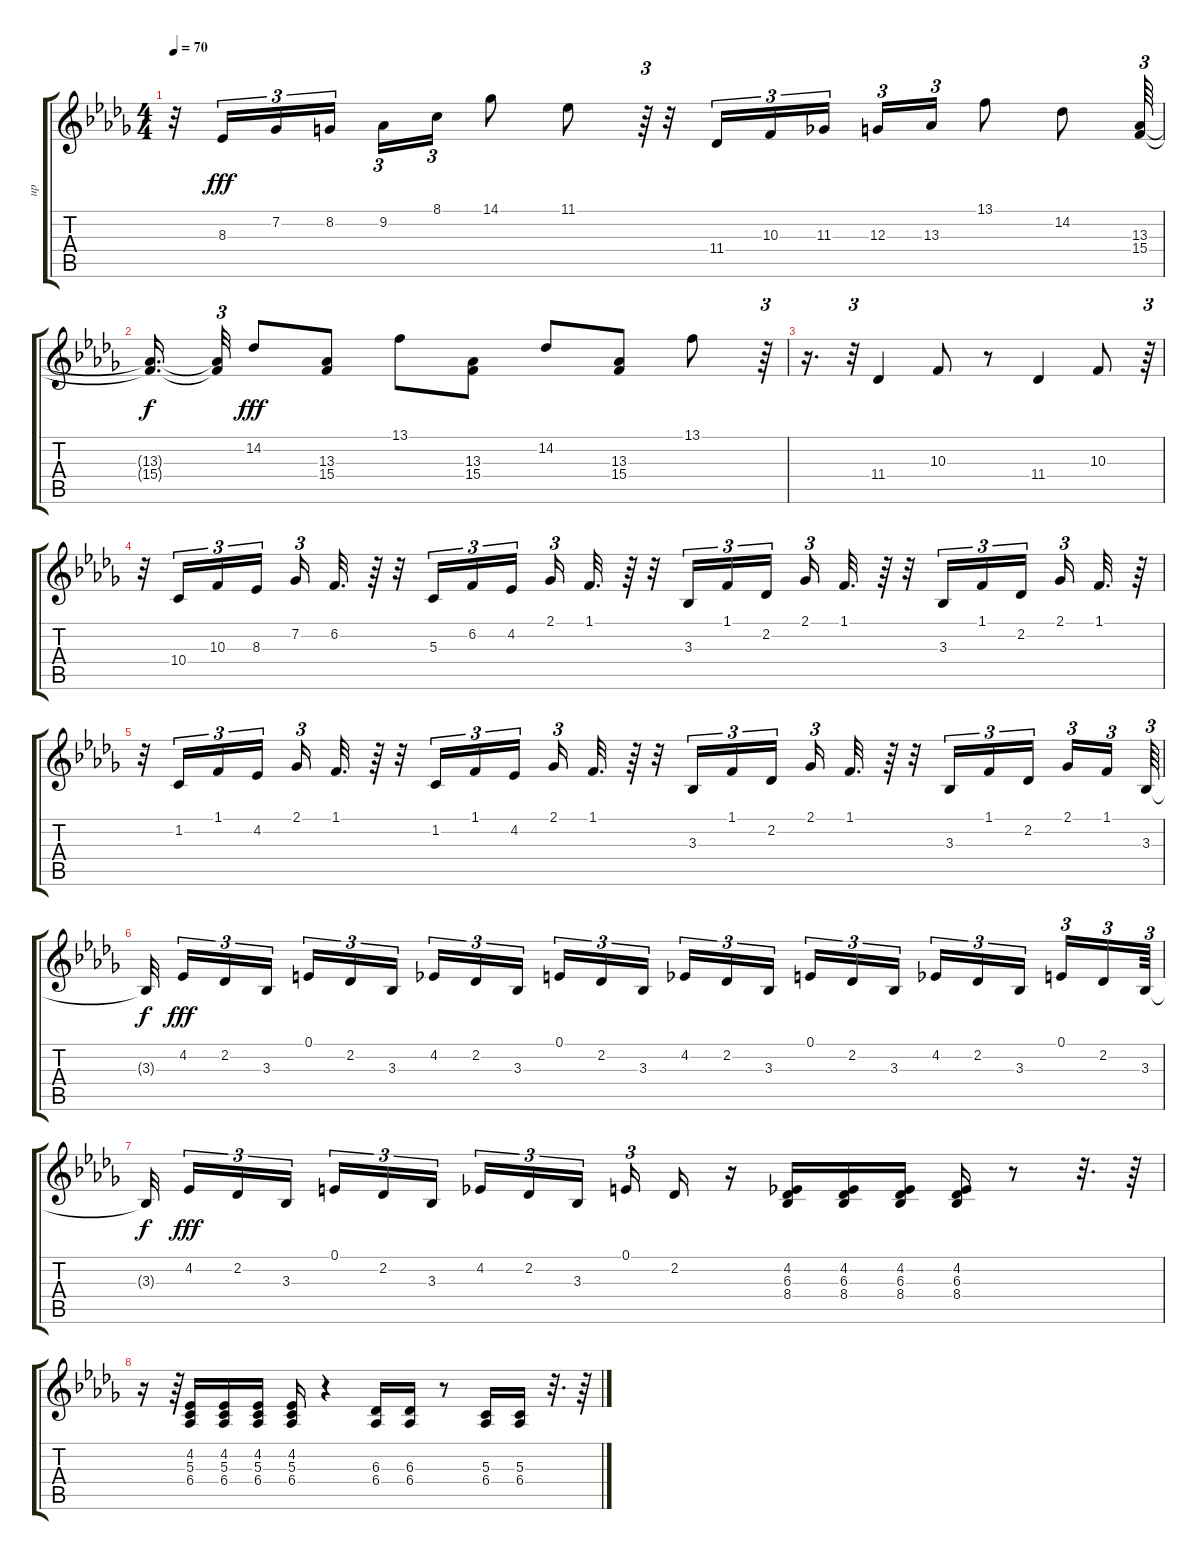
\track ("up" "up") {instrument acousticgrandpiano}
\staff {score tabs}
\tuning (E4 B3 G3 D3 A2 E2) {hide}
\ts (4 4)
\tempo 70
\clef g2
\ks db
r.32{dy fff} 8.3.16{tu (3 2)} 7.2.16{tu (3 2)} 8.2.16{tu (3 2) beam splitsecondary} 9.2.16{tu (3 2)} 8.1.16{tu (3 2)} 14.1.8 11.1.8 r.64{tu (3 2)} r.32 11.4.16{tu (3 2)} 10.3.16{tu (3 2)} 11.3.16{tu (3 2) beam splitsecondary} 12.3.16{tu (3 2)} 13.3.16{tu (3 2)} 13.1.8 14.2.8 (13.3 15.4).64{tu (3 2)} |
(13.3{t} 15.4{t}).16{d dy f beam splitsecondary} (13.3{t} 15.4{t}).32{tu (3 2)} 14.2.8{dy fff} (13.3 15.4).8 13.1.8 (13.3 15.4).8 14.2.8 (13.3 15.4).8 13.1.8 r.64{tu (3 2)} |
r.16{d} r.32{tu (3 2)} 11.4.4 10.3.8 r.8 11.4.4 10.3.8 r.64{tu (3 2)} |
r.32 10.4.16{tu (3 2)} 10.3.16{tu (3 2)} 8.3.16{tu (3 2) beam splitsecondary} 7.2.16{tu (3 2)} 6.2.32{d} r.64 r.32 5.3.16{tu (3 2)} 6.2.16{tu (3 2)} 4.2.16{tu (3 2) beam splitsecondary} 2.1.16{tu (3 2)} 1.1.32{d} r.64 r.32 3.3.16{tu (3 2)} 1.1.16{tu (3 2)} 2.2.16{tu (3 2) beam splitsecondary} 2.1.16{tu (3 2)} 1.1.32{d} r.64 r.32 3.3.16{tu (3 2)} 1.1.16{tu (3 2)} 2.2.16{tu (3 2) beam splitsecondary} 2.1.16{tu (3 2)} 1.1.32{d} r.64 |
r.32 1.2.16{tu (3 2)} 1.1.16{tu (3 2)} 4.2.16{tu (3 2) beam splitsecondary} 2.1.16{tu (3 2)} 1.1.32{d} r.64 r.32 1.2.16{tu (3 2)} 1.1.16{tu (3 2)} 4.2.16{tu (3 2) beam splitsecondary} 2.1.16{tu (3 2)} 1.1.32{d} r.64 r.32 3.3.16{tu (3 2)} 1.1.16{tu (3 2)} 2.2.16{tu (3 2) beam splitsecondary} 2.1.16{tu (3 2)} 1.1.32{d} r.64 r.32 3.3.16{tu (3 2)} 1.1.16{tu (3 2)} 2.2.16{tu (3 2) beam splitsecondary} 2.1.16{tu (3 2)} 1.1.16{tu (3 2)} 3.3.64{tu (3 2)} |
3.3{t}.32{dy f beam splitsecondary} 4.2.16{tu (3 2) dy fff} 2.2.16{tu (3 2)} 3.3.16{tu (3 2) beam splitsecondary} 0.1.16{tu (3 2)} 2.2.16{tu (3 2)} 3.3.16{tu (3 2)} 4.2.16{tu (3 2)} 2.2.16{tu (3 2)} 3.3.16{tu (3 2) beam splitsecondary} 0.1.16{tu (3 2)} 2.2.16{tu (3 2)} 3.3.16{tu (3 2)} 4.2.16{tu (3 2)} 2.2.16{tu (3 2)} 3.3.16{tu (3 2) beam splitsecondary} 0.1.16{tu (3 2)} 2.2.16{tu (3 2)} 3.3.16{tu (3 2)} 4.2.16{tu (3 2)} 2.2.16{tu (3 2)} 3.3.16{tu (3 2) beam splitsecondary} 0.1.16{tu (3 2)} 2.2.16{tu (3 2)} 3.3.64{tu (3 2)} |
3.3{t}.32{dy f beam splitsecondary} 4.2.16{tu (3 2) dy fff} 2.2.16{tu (3 2)} 3.3.16{tu (3 2) beam splitsecondary} 0.1.16{tu (3 2)} 2.2.16{tu (3 2)} 3.3.16{tu (3 2)} 4.2.16{tu (3 2)} 2.2.16{tu (3 2)} 3.3.16{tu (3 2) beam splitsecondary} 0.1.16{tu (3 2)} 2.2.16 r.16 (4.2 6.3 8.4).16 (4.2 6.3 8.4).16 (4.2 6.3 8.4).16 (4.2 6.3 8.4).16 r.8 r.32{d} r.64 |
r.16 r.64{tu (3 2)} (4.2 5.3 6.4).16 (4.2 5.3 6.4).16 (4.2 5.3 6.4).16 (4.2 5.3 6.4).16 r.4 (6.3 6.4).16 (6.3 6.4).16 r.8 (5.3 6.4).16 (5.3 6.4).16 r.32{d} r.64
